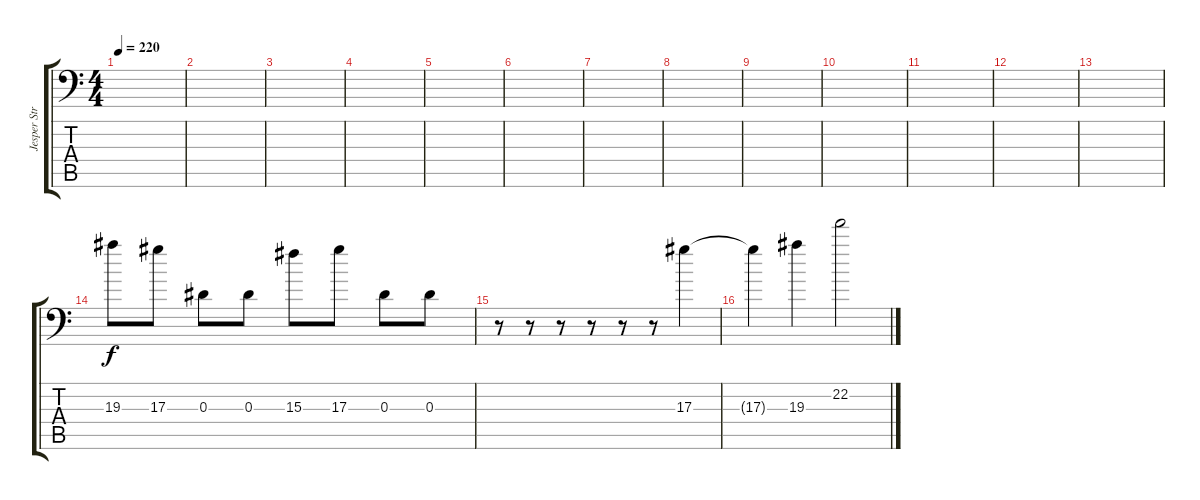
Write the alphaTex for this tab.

\track ("Jesper Stromblad " "Jesper Str") {instrument distortionguitar}
\staff {score tabs}
\tuning (C4 G3 Eb3 Bb2 F2 Bb1) {hide}
\ts (4 4)
\tempo 220
\clef f4
\ks c
|
|
|
|
|
|
|
|
|
|
|
|
|
19.3.8 17.3.8 0.3.8 0.3.8 15.3.8 17.3.8 0.3.8 0.3.8 |
r.8 r.8 r.8 r.8 r.8 r.8 17.3.4 |
17.3{t}.4 19.3.4 22.2.2
